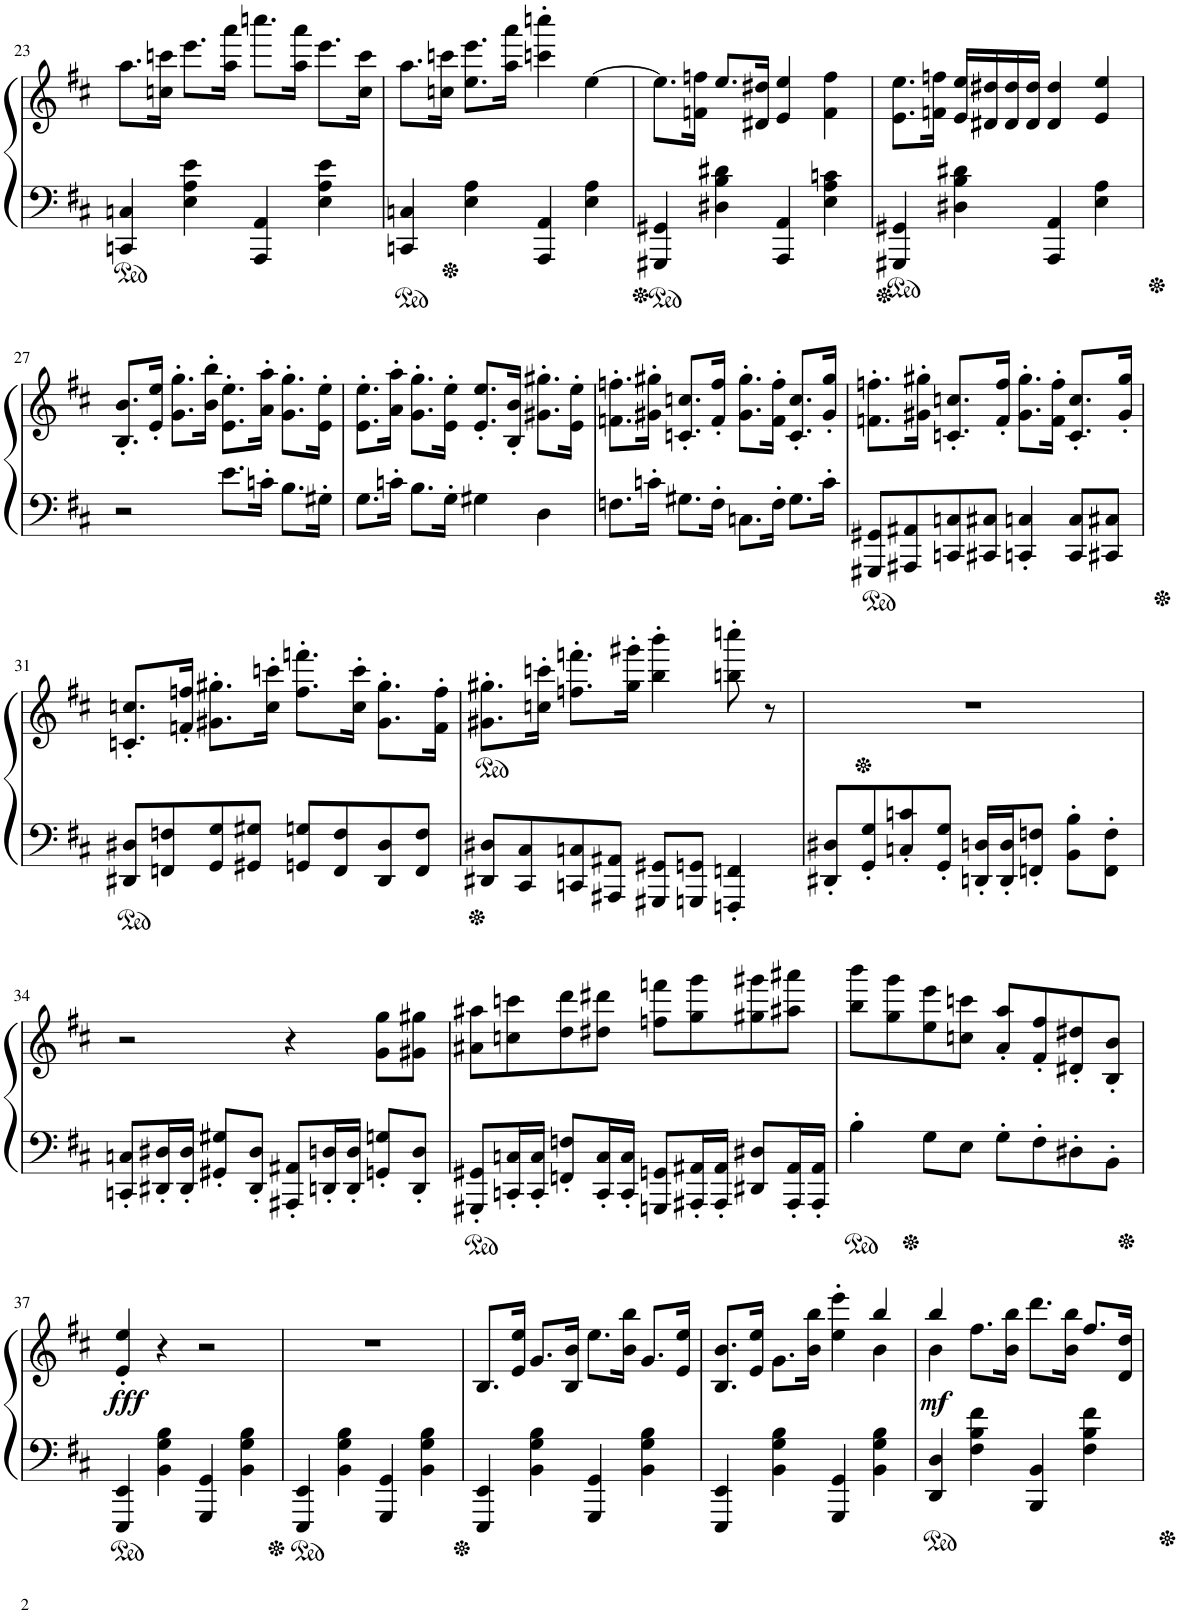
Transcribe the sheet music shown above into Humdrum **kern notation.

**kern	**kern	**dynam
*part1	*part1	*part1
*staff2	*staff1	*staff1/2
*I"Piano	*	*
*I'Pno.	*	*
!!LO:PB:g=z
*clefF4	*clefG2	*
*k[f#c#]	*k[f#c#]	*
*M4/4	*M4/4	*
=23	=23	=23
4CCn/ 4Cn/	8.aa\L	.
.	16ccn\ 16cccn\Jk	.
4E\ 4A\ 4e\	8.eee\L	.
.	16aa\ 16aaa\Jk	.
4AAA/ 4AA/	8.ccccn\L	.
.	16aa\ 16aaa\Jk	.
4E\ 4A\ 4e\	8.eee\L	.
.	16cc\ 16ccc\Jk	.
=24	=24	=24
4CCn/ 4Cn/	8.aa\L	.
.	16ccn\ 16cccn\Jk	.
4E\ 4A\	8.ee\ 8.eee\L	.
.	16aa\ 16aaa\Jk	.
4AAA/ 4AA/	4cccn\' 4ccccn\'	.
4E\ 4A\	[4ee\	.
=25	=25	=25
4GGG#X/ 4GG#X/	8.ee\L]	.
.	16fn\ 16ffn\Jk	.
4D#X\ 4B\ 4d#X\	8.ee/L	.
.	16d#X/ 16dd#X/Jk	.
4AAA/ 4AA/	4e/ 4ee/	.
4E\ 4A\ 4cn\	4f\ 4ff\	.
=26	=26	=26
4GGG#X/ 4GG#X/	8.e\ 8.ee\L	.
.	16fn\ 16ffn\Jk	.
4D#X\ 4B\ 4d#X\	16e/ 16ee/LL	.
.	16d#X/ 16dd#X/	.
.	16d#/ 16dd#/	.
.	16d#/ 16dd#/JJ	.
4AAA/ 4AA/	4d#/ 4dd#/	.
4E\ 4A\	4e/ 4ee/	.
!!LO:LB:g=z
=27	=27	=27
2r	8.B/' 8.b/'L	.
.	16e/' 16ee/'Jk	.
.	8.g\' 8.gg\'L	.
.	16b\' 16bb\'Jk	.
8.e\L	8.e\' 8.ee\'L	.
16cn'\Jk	16a\' 16aa\'Jk	.
8.B\L	8.g\' 8.gg\'L	.
16G#X'\Jk	16e\' 16ee\'Jk	.
=28	=28	=28
8.G\L	8.e\' 8.ee\'L	.
16cn'\Jk	16a\' 16aa\'Jk	.
8.B\L	8.g\' 8.gg\'L	.
16G'\Jk	16e\' 16ee\'Jk	.
4G#X\	8.e/' 8.ee/'L	.
.	16B/' 16b/'Jk	.
4D\	8.g#X\' 8.gg#X\'L	.
.	16e\' 16ee\'Jk	.
=29	=29	=29
8.Fn\L	8.fn\' 8.ffn\'L	.
16cn'\Jk	16g#X\' 16gg#X\'Jk	.
8.G#X\L	8.cn/' 8.ccn/'L	.
16F'\Jk	16f/' 16ff/'Jk	.
8.Cn\L	8.g#\' 8.gg#\'L	.
16F'\Jk	16f\' 16ff\'Jk	.
8.G#\L	8.c/' 8.cc/'L	.
16c'\Jk	16g#/' 16gg#/'Jk	.
=30	=30	=30
8GGG#X/ 8GG#X/L	8.fn\' 8.ffn\'L	.
8AAA#X/ 8AA#X/	.	.
.	16g#X\' 16gg#X\'Jk	.
8CCn/ 8Cn/	8.cn/' 8.ccn/'L	.
8CC#X/ 8C#X/J	.	.
.	16f/' 16ff/'Jk	.
4CCn/' 4Cn/'	8.g#\' 8.gg#\'L	.
.	16f\' 16ff\'Jk	.
8CC/ 8C/L	8.c/' 8.cc/'L	.
8CC#X/ 8C#X/J	.	.
.	16g#/' 16gg#/'Jk	.
!!LO:LB:g=z
=31	=31	=31
8DD#X/ 8D#X/L	8.cn/' 8.ccn/'L	.
8FFn/ 8Fn/	.	.
.	16fn/' 16ffn/'Jk	.
8GG/ 8G/	8.g#X\' 8.gg#X\'L	.
8GG#X/ 8G#X/J	.	.
.	16cc\' 16cccn\'Jk	.
8GGn/ 8Gn/L	8.ff\' 8.fffn\'L	.
8FF/ 8F/	.	.
.	16cc\' 16ccc\'Jk	.
8DD#/ 8D#/	8.g#\' 8.gg#\'L	.
8FF/ 8F/J	.	.
.	16f\' 16ff\'Jk	.
=32	=32	=32
8DD#X/ 8D#X/L	8.g#X\' 8.gg#X\'L	.
8CC#/ 8C#/	.	.
.	16ccn\' 16cccn\'Jk	.
8CCn/ 8Cn/	8.ffn\' 8.fffn\'L	.
8AAA#X/ 8AA#X/J	.	.
.	16gg#\' 16ggg#X\'Jk	.
8GGG#X/ 8GG#X/L	4bb\' 4bbb\'	.
8GGGn/ 8GGn/J	.	.
4FFFn/' 4FFn/'	8bbn\' 8ccccn\'	.
.	8r	.
=33	=33	=33
8DD#X/' 8D#X/'L	1r	.
8GG/' 8G/'	.	.
8Cn/' 8cn/'	.	.
8GG/' 8G/'J	.	.
16DDn/' 16Dn/'LL	.	.
16DD/' 16D/'J	.	.
8FFn/' 8Fn/'J	.	.
8BB\' 8B\'L	.	.
8FF\' 8F\'J	.	.
!!LO:LB:g=z
=34	=34	=34
8CCn/' 8Cn/'L	2r	.
16DD#X/' 16D#X/'L	.	.
16DD#/' 16D#/'JJ	.	.
8GG#X/' 8G#X/'L	.	.
8DD#/' 8D#/'J	.	.
8AAA#X/' 8AA#X/'L	4r	.
16DDn/' 16Dn/'L	.	.
16DD/' 16D/'JJ	.	.
8GGn/' 8Gn/'L	8g\ 8gg\L	.
8DD/' 8D/'J	8g#X\ 8gg#X\J	.
=35	=35	=35
8GGG#X/' 8GG#X/'L	8a#X\ 8aa#X\L	.
16CCn/' 16Cn/'L	8ccn\ 8cccn\	.
16CC/' 16C/'JJ	.	.
8FFn/' 8Fn/'L	8dd\ 8ddd\	.
16CC/' 16C/'L	8dd#X\ 8ddd#X\J	.
16CC/' 16C/'JJ	.	.
8GGGn/ 8GGn/L	8ffn\ 8fffn\L	.
16AAA#X/' 16AA#X/'L	8gg\ 8ggg\	.
16AAA#/' 16AA#/'JJ	.	.
8DD#X/ 8D#X/L	8gg#X\ 8ggg#X\	.
16AAA#/' 16AA#/'L	8aa#X\ 8aaa#X\J	.
16AAA#/' 16AA#/'JJ	.	.
=36	=36	=36
4B'\	8bb\ 8bbb\L	.
.	8gg\ 8ggg\	.
8G\L	8ee\ 8eee\	.
8E\J	8ccn\ 8cccn\J	.
8G'\L	8a/' 8aa/'L	.
8F#'\	8f#/' 8ff#/'	.
8D#X'\	8d#X/' 8dd#X/'	.
8BB'\J	8B/' 8b/'J	.
!!LO:LB:g=z
=37	=37	=37
!	!	!LO:DY:b
4EEE/ 4EE/	4e/' 4ee/'	fff
4BB\ 4G\ 4B\	4r	.
4GGG/ 4GG/	2r	.
4BB\ 4G\ 4B\	.	.
=38	=38	=38
4EEE/ 4EE/	1r	.
4BB\ 4G\ 4B\	.	.
4GGG/ 4GG/	.	.
4BB\ 4G\ 4B\	.	.
=39	=39	=39
4EEE/ 4EE/	8.B/L	.
.	16e/ 16ee/Jk	.
4BB\ 4G\ 4B\	8.g/L	.
.	16B/ 16b/Jk	.
4GGG/ 4GG/	8.ee\L	.
.	16b\ 16bb\Jk	.
4BB\ 4G\ 4B\	8.g/L	.
.	16e/ 16ee/Jk	.
=40	=40	=40
*	*^	*
4EEE/ 4EE/	8.B/ 8.b/L	2.ryy	.
.	16e/ 16ee/Jk	.	.
4BB\ 4G\ 4B\	8.g\L	.	.
.	16b\ 16bb\Jk	.	.
4GGG/ 4GG/	4ee\' 4eee\'	.	.
4BB\ 4G\ 4B\	4bb/	4b\	.
=41	=41	=41	=41
!	!	!	!LO:DY:b
4DD/ 4D/	4bb/	4b\	mf
4F#\ 4B\ 4f#\	8.ff#\L	2.ryy	.
.	16b\ 16bb\Jk	.	.
4BBB/ 4BB/	8.ddd\L	.	.
.	16b\ 16bb\Jk	.	.
4F#\ 4B\ 4f#\	8.ff#/L	.	.
.	16d/ 16dd/Jk	.	.
*	*v	*v	*
=	=	=
*-	*-	*-
